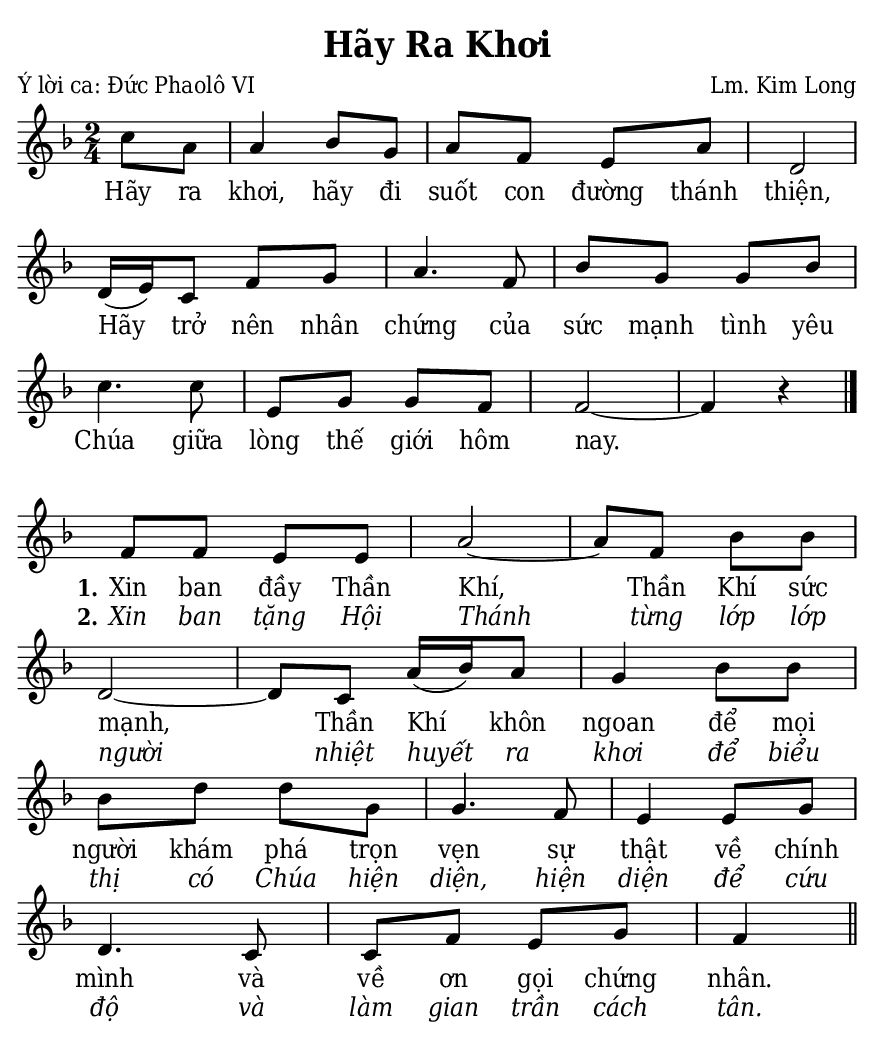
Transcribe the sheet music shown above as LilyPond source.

% Cài đặt chung
\version "2.24.3"
\include "english.ly"

\header {
  title = "Hãy Ra Khơi"
  poet = "Ý lời ca: Đức Phaolô VI"
  composer = "Lm. Kim Long"
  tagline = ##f
}

% Nhạc
nhacPhanMot = \relative c'' {
  \key f \major
  \time 2/4
  \partial 4 c8 a |
  a4 bf8 g |
  a f e a |
  d,2 |
  d16 (e) c8 f g |
  a4. f8 |
  bf g g bf |
  c4. c8 |
  e, g g f |
  f2 ~ |
  f4 r \bar "|."
}

nhacPhanHai = \relative c' {
  \key f \major
  \time 2/4
  f8 f e e |
  a2 ~ |
  a8 f bf bf |
  d,2 ~ |
  d8 c a'16 (bf) a8 |
  g4 bf8 bf |
  bf d d g, |
  g4. f8 |
  e4 e8 g |
  d4. c8 |
  c f e g |
  f4 \bar "||"
}

% Lời
loiPhanMot = \lyricmode {
  Hãy ra khơi, hãy đi suốt con đường thánh thiện,
  Hãy trở nên nhân chứng của sức mạnh tình yêu Chúa
  giữa lòng thế giới hôm nay.
}

loiPhanHai = \lyricmode {
  <<
    {
      \set stanza = "1."
      Xin ban đầy Thần Khí, Thần Khí sức mạnh,
      Thần Khí khôn ngoan để mọi người khám phá trọn vẹn
      sự thật về chính mình và về ơn gọi chứng nhân.
    }
    \new Lyrics {
	    \set associatedVoice = "beSop"
	    \set stanza = "2."
      \override Lyrics.LyricText.font-shape = #'italic
      Xin ban tặng Hội Thánh từng lớp lớp người
      nhiệt huyết ra khơi để biểu thị có Chúa hiện diện,
      hiện diện để cứu độ và làm gian trần cách tân.
    }
  >>
}

% Dàn trang
\paper {
  #(set-paper-size "a5")
  top-margin = 3\mm
  bottom-margin = 3\mm
  left-margin = 3\mm
  right-margin = 3\mm
  indent = #0
  #(define fonts
	 (make-pango-font-tree "Deja Vu Serif Condensed"
	 		       "Deja Vu Serif Condensed"
			       "Deja Vu Serif Condensed"
			       (/ 20 20)))
  print-page-number = ##f
}

\score {
  <<
    \new Staff <<
        \clef treble
        \new Voice = beSop {
          \nhacPhanMot
        }
      \new Lyrics \lyricsto beSop \loiPhanMot
    >>
  >>
  \layout {
    \override Lyrics.LyricSpace.minimum-distance = #2.5
    \override Score.BarNumber.break-visibility = ##(#f #f #f)
    \override Score.SpacingSpanner.uniform-stretching = ##t
    ragged-last = ##f
  }
}

\score {
  <<
    \new Staff <<
        \clef treble
        \new Voice = beSop {
          \nhacPhanHai
        }
      \new Lyrics \lyricsto beSop \loiPhanHai
    >>
  >>
  \layout {
    \override Staff.TimeSignature.transparent = ##t
    \override Lyrics.LyricSpace.minimum-distance = #3
    \override Score.BarNumber.break-visibility = ##(#f #f #f)
    \override Score.SpacingSpanner.uniform-stretching = ##t
    ragged-last = ##f
  }
}
